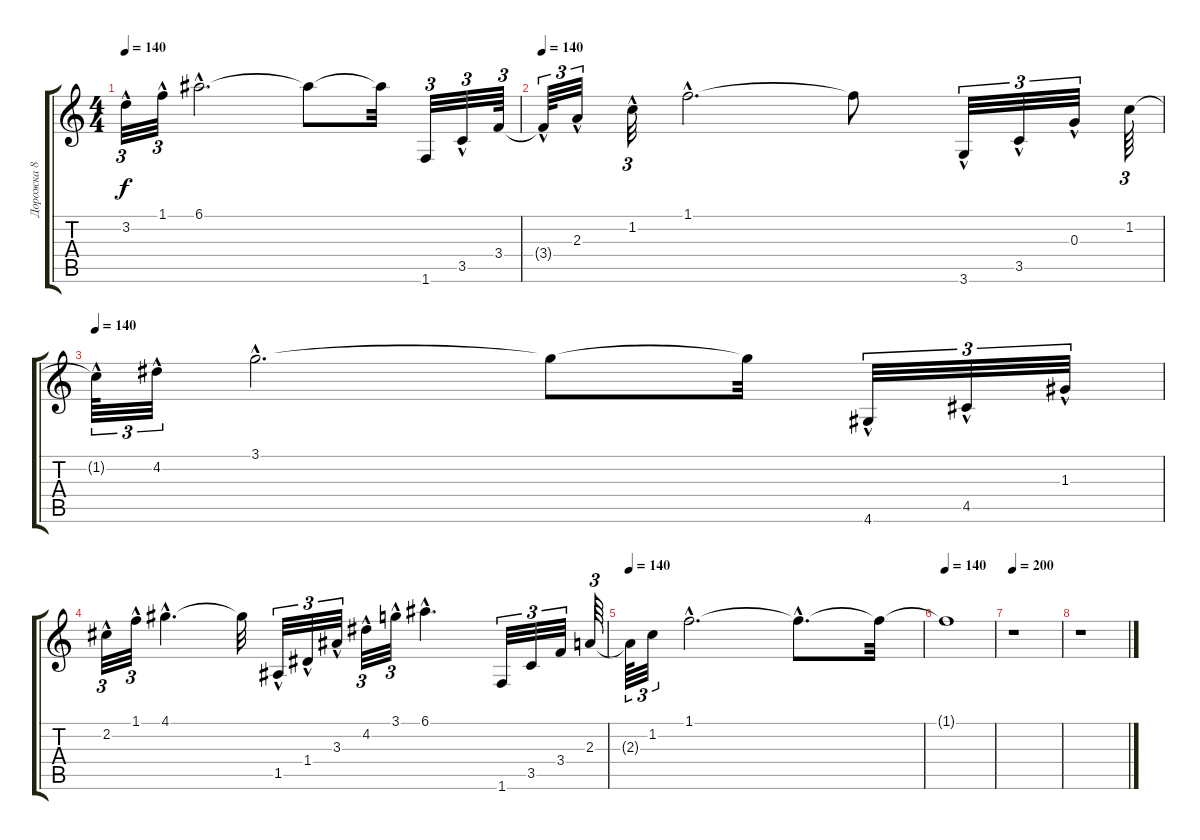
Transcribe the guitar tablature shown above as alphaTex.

\track ("Дорожка 8" "Дорожка 8") {instrument acousticguitarsteel}
\staff {score tabs}
\tuning (E4 B3 G3 D3 A2 E2) {hide}
\ts (4 4)
\tempo 140
\clef g2
\ks c
3.2{hac}.32{tu (3 2) dy f} 1.1{hac}.32{tu (3 2)} 6.1{hac}.2{d} 6.1{t}.8 6.1{t}.32 1.6.32{tu (3 2)} 3.5{hac}.32{tu (3 2)} 3.4.64{tu (3 2)} |
\tempo 140
3.4{hac t}.64{tu (3 2)} 2.3{hac}.32{tu (3 2)} 1.2{hac}.32{tu (3 2)} 1.1{hac}.2{d} 1.1{t}.8 3.6{hac}.32{tu (3 2)} 3.5{hac}.32{tu (3 2)} 0.3{hac}.32{tu (3 2)} 1.2.64{tu (3 2)} |
\tempo 140
1.2{hac t}.64{tu (3 2)} 4.2{hac}.32{tu (3 2)} 3.1{hac}.2{d} 3.1{t}.8 3.1{t}.32 4.6{hac}.32{tu (3 2)} 4.5{hac}.32{tu (3 2)} 1.3{hac}.32{tu (3 2)} |
2.2{hac}.32{tu (3 2)} 1.1{hac}.32{tu (3 2)} 4.1{hac}.4{d} 4.1{t}.32 1.5{hac}.32{tu (3 2)} 1.4{hac}.32{tu (3 2)} 3.3{hac}.32{tu (3 2)} 4.2{hac}.32{tu (3 2)} 3.1{hac}.32{tu (3 2)} 6.1{hac}.4{d} 1.6.32{tu (3 2)} 3.5.32{tu (3 2)} 3.4.32{tu (3 2)} 2.3.64{tu (3 2)} |
\tempo 140
2.3{t}.64{tu (3 2)} 1.2.32{tu (3 2)} 1.1{hac}.2{d} 1.1{hac t}.8{d} 1.1{t}.32 |
\tempo 140
1.1{t}.1 |
\tempo 200
r.1 |
r.1
